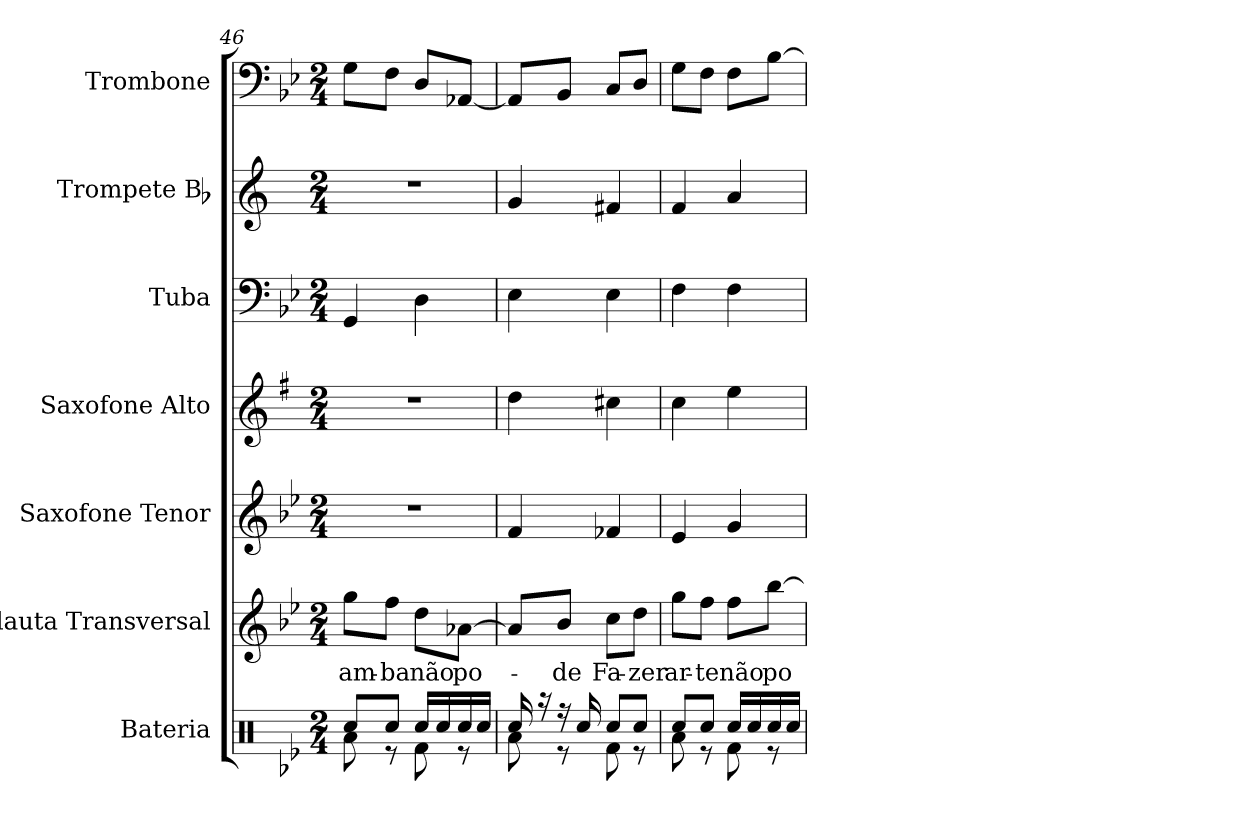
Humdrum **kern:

**kern	**kern	**text	**kern	**kern	**kern	**kern	**kern
*part7	*part6	*part6	*part5	*part4	*part3	*part2	*part1
*staff7	*staff6	*staff6	*staff5	*staff4	*staff3	*staff2	*staff1
*I"Bateria	*I"Flauta Transversal	*	*I"Saxofone Tenor	*I"Saxofone Alto	*I"Tuba	*I"Trompete Bb	*I"Trombone
*	*I'Fl	*	*	*	*I'Tba	*I'Tpt	*I'Trb
*clefX	*clefG2	*	*clefG2	*clefG2	*clefF4	*clefG2	*clefF4
*	*	*	*ITrd8c14	*ITrd5c9	*	*ITrd1c2	*
*k[b-e-]	*k[b-e-]	*	*k[b-e-]	*k[b-e-]	*k[b-e-]	*k[b-e-]	*k[b-e-]
*M2/4	*M2/4	*	*M2/4	*M2/4	*M2/4	*M2/4	*M2/4
=46	=46	=46	=46	=46	=46	=46	=46
*^	*	*	*	*	*	*	*
!	!	!	!LO:LY:b	!	!	!	!	!
8Rcc/L	8Ra\	8gg\L	-am-	2r	2r	4GG/	2r	8G\L
!	!	!	!LO:LY:b	!	!	!	!	!
8Rcc/J	8r	8ff\J	-ba	.	.	.	.	8F\J
!	!	!	!LO:LY:b	!	!	!	!	!
16Rcc/LL	8Rf\	8dd\L	não	.	.	4D\	.	8D/L
16Rcc/	.	.	.	.	.	.	.	.
!	!	!	!LO:LY:b	!	!	!	!	!
16Rcc/	8r	[8a-X\J	po-	.	.	.	.	[8AA-X/J
16Rcc/JJ	.	.	.	.	.	.	.	.
=47	=47	=47	=47	=47	=47	=47	=47	=47
16Rcc/	8Ra\	8a-/L]	.	4F/	4f\	4E-\	4f/	8AA-/L]
16r	.	.	.	.	.	.	.	.
!	!	!	!LO:LY:b	!	!	!	!	!
16r	8r	8b-/J	de	.	.	.	.	8BB-/J
16Rcc/	.	.	.	.	.	.	.	.
!	!	!	!LO:LY:b	!	!	!	!	!
8Rcc/L	8Rf\	8cc\L	Fa-	4F-X/	4en\	4E-\	4en/	8C/L
!	!	!	!LO:LY:b	!	!	!	!	!
8Rcc/J	8r	8dd\J	-zer	.	.	.	.	8D/J
=48	=48	=48	=48	=48	=48	=48	=48	=48
!	!	!	!LO:LY:b	!	!	!	!	!
8Rcc/L	8Ra\	8gg\L	ar-	4E-/	4e-\	4F\	4e-/	8G\L
!	!	!	!LO:LY:b	!	!	!	!	!
8Rcc/J	8r	8ff\J	-te	.	.	.	.	8F\J
!	!	!	!LO:LY:b	!	!	!	!	!
16Rcc/LL	8Rf\	8ff\L	não	4G/	4g\	4F\	4g/	8F\L
16Rcc/	.	.	.	.	.	.	.	.
!	!	!	!LO:LY:b	!	!	!	!	!
16Rcc/	8r	[8bb-\J	po	.	.	.	.	[8B-\J
16Rcc/JJ	.	.	.	.	.	.	.	.
*v	*v	*	*	*	*	*	*	*
=	=	=	=	=	=	=	=
*-	*-	*-	*-	*-	*-	*-	*-
